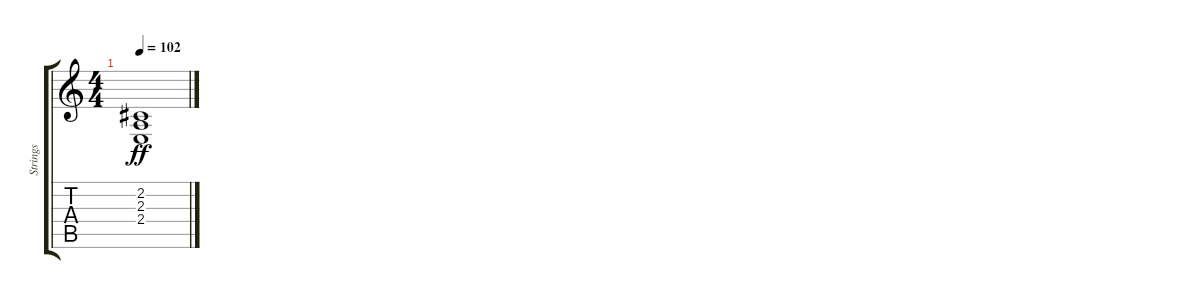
\track ("Strings" "Strings") {instrument synthstrings1}
\staff {score tabs}
\tuning (E4 B3 G3 D3 A2 E2) {hide}
\ts (4 4)
\tempo 102
\clef g2
\ks c
(2.2 2.3 2.4).1{dy ff}
